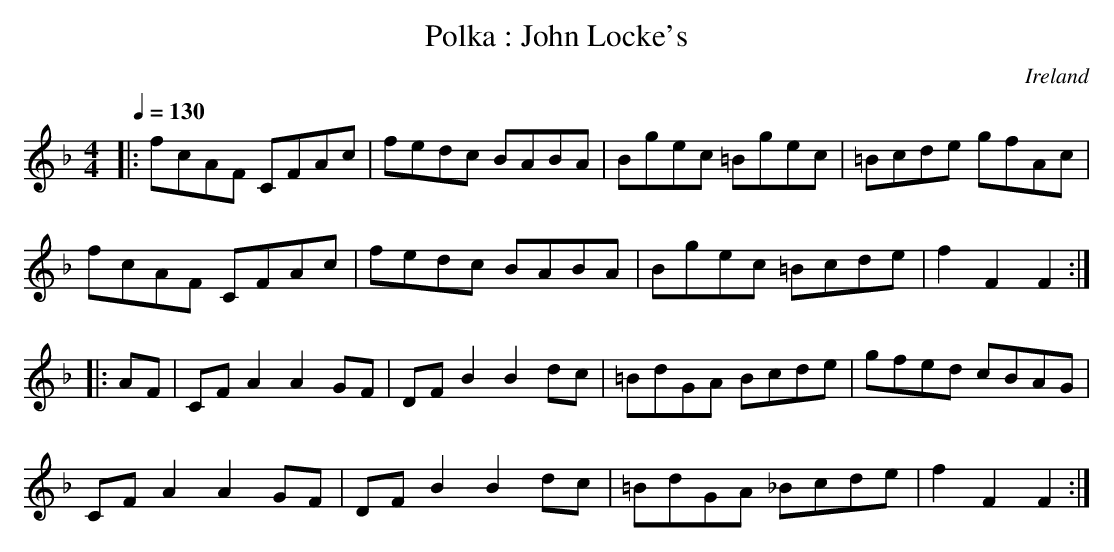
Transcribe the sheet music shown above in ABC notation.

X:1
T:Polka : John Locke's
O:Ireland
M:4/4
Q:1/4=130
K:Fmaj
|:fcAF CFAc| fedc BABA| Bgec =Bgec| =Bcde gfAc|
fcAF CFAc | fedc BABA |Bgec =Bcde | f2F2F2 :|
|:AF |CFA2 A2GF| DFB2 B2dc|=BdGA Bcde| gfed cBAG|
CFA2 A2GF| DFB2 B2dc| =BdGA _Bcde| f2F2 F2 :|
